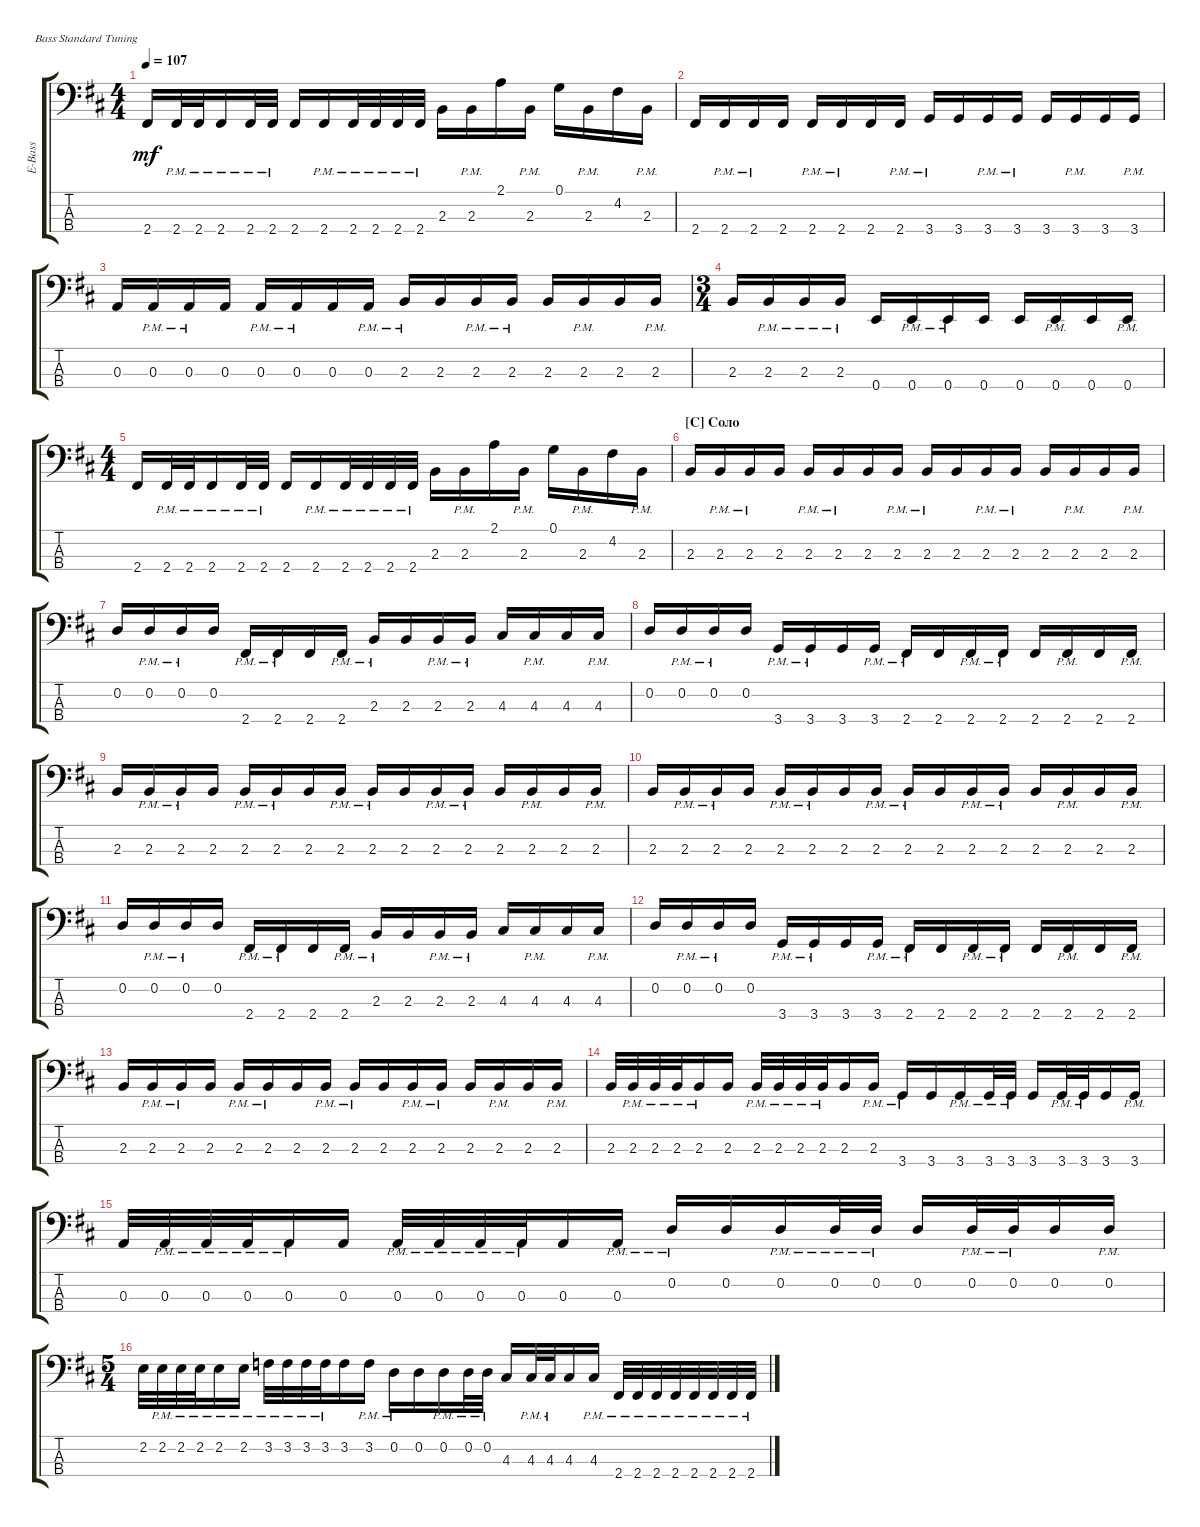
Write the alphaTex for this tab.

\bracketExtendMode groupsimilarinstruments
\track ("Electric Bass" "E-Bass") {multiBarRest instrument electricbassfinger}
\staff {score tabs}
\tuning (G2 D2 A1 E1)
\ts (4 4)
\tempo 107
\clef f4
\ks bminor
2.4{acc #}.16{dy mf beam Up} 2.4{pm acc #}.32{beam Up} 2.4{pm acc #}.32{beam Up} 2.4{pm acc #}.16{beam Up} 2.4{pm acc #}.32{beam Up} 2.4{pm acc #}.32{beam Up} 2.4{acc #}.16{beam Up} 2.4{pm acc #}.16{beam Up} 2.4{pm acc #}.32{beam Up} 2.4{pm acc #}.32{beam Up} 2.4{pm acc #}.32{beam Up} 2.4{pm acc #}.32{beam Up} 2.3{acc forcenatural}.16{beam Down} 2.3{pm acc forcenatural}.16{beam Down} 2.1{acc forcenatural}.16{beam Down} 2.3{pm acc forcenatural}.16{beam Down} 0.1{acc forcenatural}.16{beam Down} 2.3{pm acc forcenatural}.16{beam Down} 4.2{acc #}.16{beam Down} 2.3{pm acc forcenatural}.16{beam Down} |
2.4{acc #}.16{beam Up} 2.4{pm acc #}.16{beam Up} 2.4{pm acc #}.16{beam Up} 2.4{acc #}.16{beam Up} 2.4{pm acc #}.16{beam Up} 2.4{pm acc #}.16{beam Up} 2.4{acc #}.16{beam Up} 2.4{pm acc #}.16{beam Up} 3.4{pm acc forcenatural}.16{beam Up} 3.4{acc forcenatural}.16{beam Up} 3.4{pm acc forcenatural}.16{beam Up} 3.4{pm acc forcenatural}.16{beam Up} 3.4{acc forcenatural}.16{beam Up} 3.4{pm acc forcenatural}.16{beam Up} 3.4{acc forcenatural}.16{beam Up} 3.4{pm acc forcenatural}.16{beam Up} |
0.3{acc forcenatural}.16{beam Up} 0.3{pm acc forcenatural}.16{beam Up} 0.3{pm acc forcenatural}.16{beam Up} 0.3{acc forcenatural}.16{beam Up} 0.3{pm acc forcenatural}.16{beam Up} 0.3{pm acc forcenatural}.16{beam Up} 0.3{acc forcenatural}.16{beam Up} 0.3{pm acc forcenatural}.16{beam Up} 2.3{pm acc forcenatural}.16{beam Up} 2.3{acc forcenatural}.16{beam Up} 2.3{pm acc forcenatural}.16{beam Up} 2.3{pm acc forcenatural}.16{beam Up} 2.3{acc forcenatural}.16{beam Up} 2.3{pm acc forcenatural}.16{beam Up} 2.3{acc forcenatural}.16{beam Up} 2.3{pm acc forcenatural}.16{beam Up} |
\ts (3 4)
2.3{acc forcenatural}.16{beam Up} 2.3{pm acc forcenatural}.16{beam Up} 2.3{pm acc forcenatural}.16{beam Up} 2.3{pm acc forcenatural}.16{beam Up} 0.4{acc forcenatural}.16{beam Up} 0.4{pm acc forcenatural}.16{beam Up} 0.4{pm acc forcenatural}.16{beam Up} 0.4{acc forcenatural}.16{beam Up} 0.4{acc forcenatural}.16{beam Up} 0.4{pm acc forcenatural}.16{beam Up} 0.4{acc forcenatural}.16{beam Up} 0.4{pm acc forcenatural}.16{beam Up} |
\ts (4 4)
2.4{acc #}.16{beam Up} 2.4{pm acc #}.32{beam Up} 2.4{pm acc #}.32{beam Up} 2.4{pm acc #}.16{beam Up} 2.4{pm acc #}.32{beam Up} 2.4{pm acc #}.32{beam Up} 2.4{acc #}.16{beam Up} 2.4{pm acc #}.16{beam Up} 2.4{pm acc #}.32{beam Up} 2.4{pm acc #}.32{beam Up} 2.4{pm acc #}.32{beam Up} 2.4{pm acc #}.32{beam Up} 2.3{acc forcenatural}.16{beam Down} 2.3{pm acc forcenatural}.16{beam Down} 2.1{acc forcenatural}.16{beam Down} 2.3{pm acc forcenatural}.16{beam Down} 0.1{acc forcenatural}.16{beam Down} 2.3{pm acc forcenatural}.16{beam Down} 4.2{acc #}.16{beam Down} 2.3{pm acc forcenatural}.16{beam Down} |
\section ("C" "Соло")
2.3{acc forcenatural}.16{beam Up} 2.3{pm acc forcenatural}.16{beam Up} 2.3{pm acc forcenatural}.16{beam Up} 2.3{acc forcenatural}.16{beam Up} 2.3{pm acc forcenatural}.16{beam Up} 2.3{pm acc forcenatural}.16{beam Up} 2.3{acc forcenatural}.16{beam Up} 2.3{pm acc forcenatural}.16{beam Up} 2.3{pm acc forcenatural}.16{beam Up} 2.3{acc forcenatural}.16{beam Up} 2.3{pm acc forcenatural}.16{beam Up} 2.3{pm acc forcenatural}.16{beam Up} 2.3{acc forcenatural}.16{beam Up} 2.3{pm acc forcenatural}.16{beam Up} 2.3{acc forcenatural}.16{beam Up} 2.3{pm acc forcenatural}.16{beam Up} |
0.2{acc forcenatural}.16{beam Up} 0.2{pm acc forcenatural}.16{beam Up} 0.2{pm acc forcenatural}.16{beam Up} 0.2{acc forcenatural}.16{beam Up} 2.4{pm acc #}.16{beam Up} 2.4{pm acc #}.16{beam Up} 2.4{acc #}.16{beam Up} 2.4{pm acc #}.16{beam Up} 2.3{pm acc forcenatural}.16{beam Up} 2.3{acc forcenatural}.16{beam Up} 2.3{pm acc forcenatural}.16{beam Up} 2.3{pm acc forcenatural}.16{beam Up} 4.3{acc #}.16{beam Up} 4.3{pm acc #}.16{beam Up} 4.3{acc #}.16{beam Up} 4.3{pm acc #}.16{beam Up} |
0.2{acc forcenatural}.16{beam Up} 0.2{pm acc forcenatural}.16{beam Up} 0.2{pm acc forcenatural}.16{beam Up} 0.2{acc forcenatural}.16{beam Up} 3.4{pm acc forcenatural}.16{beam Up} 3.4{pm acc forcenatural}.16{beam Up} 3.4{acc forcenatural}.16{beam Up} 3.4{pm acc forcenatural}.16{beam Up} 2.4{pm acc #}.16{beam Up} 2.4{acc #}.16{beam Up} 2.4{pm acc #}.16{beam Up} 2.4{pm acc #}.16{beam Up} 2.4{acc #}.16{beam Up} 2.4{pm acc #}.16{beam Up} 2.4{acc #}.16{beam Up} 2.4{pm acc #}.16{beam Up} |
2.3{acc forcenatural}.16{beam Up} 2.3{pm acc forcenatural}.16{beam Up} 2.3{pm acc forcenatural}.16{beam Up} 2.3{acc forcenatural}.16{beam Up} 2.3{pm acc forcenatural}.16{beam Up} 2.3{pm acc forcenatural}.16{beam Up} 2.3{acc forcenatural}.16{beam Up} 2.3{pm acc forcenatural}.16{beam Up} 2.3{pm acc forcenatural}.16{beam Up} 2.3{acc forcenatural}.16{beam Up} 2.3{pm acc forcenatural}.16{beam Up} 2.3{pm acc forcenatural}.16{beam Up} 2.3{acc forcenatural}.16{beam Up} 2.3{pm acc forcenatural}.16{beam Up} 2.3{acc forcenatural}.16{beam Up} 2.3{pm acc forcenatural}.16{beam Up} |
2.3{acc forcenatural}.16{beam Up} 2.3{pm acc forcenatural}.16{beam Up} 2.3{pm acc forcenatural}.16{beam Up} 2.3{acc forcenatural}.16{beam Up} 2.3{pm acc forcenatural}.16{beam Up} 2.3{pm acc forcenatural}.16{beam Up} 2.3{acc forcenatural}.16{beam Up} 2.3{pm acc forcenatural}.16{beam Up} 2.3{pm acc forcenatural}.16{beam Up} 2.3{acc forcenatural}.16{beam Up} 2.3{pm acc forcenatural}.16{beam Up} 2.3{pm acc forcenatural}.16{beam Up} 2.3{acc forcenatural}.16{beam Up} 2.3{pm acc forcenatural}.16{beam Up} 2.3{acc forcenatural}.16{beam Up} 2.3{pm acc forcenatural}.16{beam Up} |
0.2{acc forcenatural}.16{beam Up} 0.2{pm acc forcenatural}.16{beam Up} 0.2{pm acc forcenatural}.16{beam Up} 0.2{acc forcenatural}.16{beam Up} 2.4{pm acc #}.16{beam Up} 2.4{pm acc #}.16{beam Up} 2.4{acc #}.16{beam Up} 2.4{pm acc #}.16{beam Up} 2.3{pm acc forcenatural}.16{beam Up} 2.3{acc forcenatural}.16{beam Up} 2.3{pm acc forcenatural}.16{beam Up} 2.3{pm acc forcenatural}.16{beam Up} 4.3{acc #}.16{beam Up} 4.3{pm acc #}.16{beam Up} 4.3{acc #}.16{beam Up} 4.3{pm acc #}.16{beam Up} |
0.2{acc forcenatural}.16{beam Up} 0.2{pm acc forcenatural}.16{beam Up} 0.2{pm acc forcenatural}.16{beam Up} 0.2{acc forcenatural}.16{beam Up} 3.4{pm acc forcenatural}.16{beam Up} 3.4{pm acc forcenatural}.16{beam Up} 3.4{acc forcenatural}.16{beam Up} 3.4{pm acc forcenatural}.16{beam Up} 2.4{pm acc #}.16{beam Up} 2.4{acc #}.16{beam Up} 2.4{pm acc #}.16{beam Up} 2.4{pm acc #}.16{beam Up} 2.4{acc #}.16{beam Up} 2.4{pm acc #}.16{beam Up} 2.4{acc #}.16{beam Up} 2.4{pm acc #}.16{beam Up} |
2.3{acc forcenatural}.16{beam Up} 2.3{pm acc forcenatural}.16{beam Up} 2.3{pm acc forcenatural}.16{beam Up} 2.3{acc forcenatural}.16{beam Up} 2.3{pm acc forcenatural}.16{beam Up} 2.3{pm acc forcenatural}.16{beam Up} 2.3{acc forcenatural}.16{beam Up} 2.3{pm acc forcenatural}.16{beam Up} 2.3{pm acc forcenatural}.16{beam Up} 2.3{acc forcenatural}.16{beam Up} 2.3{pm acc forcenatural}.16{beam Up} 2.3{pm acc forcenatural}.16{beam Up} 2.3{acc forcenatural}.16{beam Up} 2.3{pm acc forcenatural}.16{beam Up} 2.3{acc forcenatural}.16{beam Up} 2.3{pm acc forcenatural}.16{beam Up} |
2.3{acc forcenatural}.32{beam Up} 2.3{pm acc forcenatural}.32{beam Up} 2.3{pm acc forcenatural}.32{beam Up} 2.3{pm acc forcenatural}.32{beam Up} 2.3{pm acc forcenatural}.16{beam Up} 2.3{acc forcenatural}.16{beam Up} 2.3{pm acc forcenatural}.32{beam Up} 2.3{pm acc forcenatural}.32{beam Up} 2.3{pm acc forcenatural}.32{beam Up} 2.3{pm acc forcenatural}.32{beam Up} 2.3{acc forcenatural}.16{beam Up} 2.3{pm acc forcenatural}.16{beam Up} 3.4{pm acc forcenatural}.16{beam Up} 3.4{acc forcenatural}.16{beam Up} 3.4{pm acc forcenatural}.16{beam Up} 3.4{pm acc forcenatural}.32{beam Up} 3.4{pm acc forcenatural}.32{beam Up} 3.4{acc forcenatural}.16{beam Up} 3.4{pm acc forcenatural}.32{beam Up} 3.4{pm acc forcenatural}.32{beam Up} 3.4{acc forcenatural}.16{beam Up} 3.4{pm acc forcenatural}.16{beam Up} |
0.3{acc forcenatural}.32{beam Up} 0.3{pm acc forcenatural}.32{beam Up} 0.3{pm acc forcenatural}.32{beam Up} 0.3{pm acc forcenatural}.32{beam Up} 0.3{pm acc forcenatural}.16{beam Up} 0.3{acc forcenatural}.16{beam Up} 0.3{pm acc forcenatural}.32{beam Up} 0.3{pm acc forcenatural}.32{beam Up} 0.3{pm acc forcenatural}.32{beam Up} 0.3{pm acc forcenatural}.32{beam Up} 0.3{acc forcenatural}.16{beam Up} 0.3{pm acc forcenatural}.16{beam Up} 0.2{pm acc forcenatural}.16{beam Up} 0.2{acc forcenatural}.16{beam Up} 0.2{pm acc forcenatural}.16{beam Up} 0.2{pm acc forcenatural}.32{beam Up} 0.2{pm acc forcenatural}.32{beam Up} 0.2{acc forcenatural}.16{beam Up} 0.2{pm acc forcenatural}.32{beam Up} 0.2{pm acc forcenatural}.32{beam Up} 0.2{acc forcenatural}.16{beam Up} 0.2{pm acc forcenatural}.16{beam Up} |
\ts (5 4)
2.2{acc forcenatural}.32{beam Down} 2.2{pm acc forcenatural}.32{beam Down} 2.2{pm acc forcenatural}.32{beam Down} 2.2{pm acc forcenatural}.32{beam Down} 2.2{pm acc forcenatural}.16{beam Down} 2.2{pm acc forcenatural}.16{beam Down} 3.2{pm acc forcenatural}.32{beam Down} 3.2{pm acc forcenatural}.32{beam Down} 3.2{pm acc forcenatural}.32{beam Down} 3.2{pm acc forcenatural}.32{beam Down} 3.2{acc forcenatural}.16{beam Down} 3.2{pm acc forcenatural}.16{beam Down} 0.2{pm acc forcenatural}.16{beam Down} 0.2{acc forcenatural}.16{beam Down} 0.2{pm acc forcenatural}.16{beam Down} 0.2{pm acc forcenatural}.32{beam Down} 0.2{pm acc forcenatural}.32{beam Down} 4.3{acc #}.16{beam Up} 4.3{pm acc #}.32{beam Up} 4.3{pm acc #}.32{beam Up} 4.3{acc #}.16{beam Up} 4.3{pm acc #}.16{beam Up} 2.4{pm acc #}.32{beam Up} 2.4{pm acc #}.32{beam Up} 2.4{pm acc #}.32{beam Up} 2.4{pm acc #}.32{beam Up} 2.4{pm acc #}.32{beam Up} 2.4{pm acc #}.32{beam Up} 2.4{pm acc #}.32{beam Up} 2.4{pm acc #}.32{beam Up}
